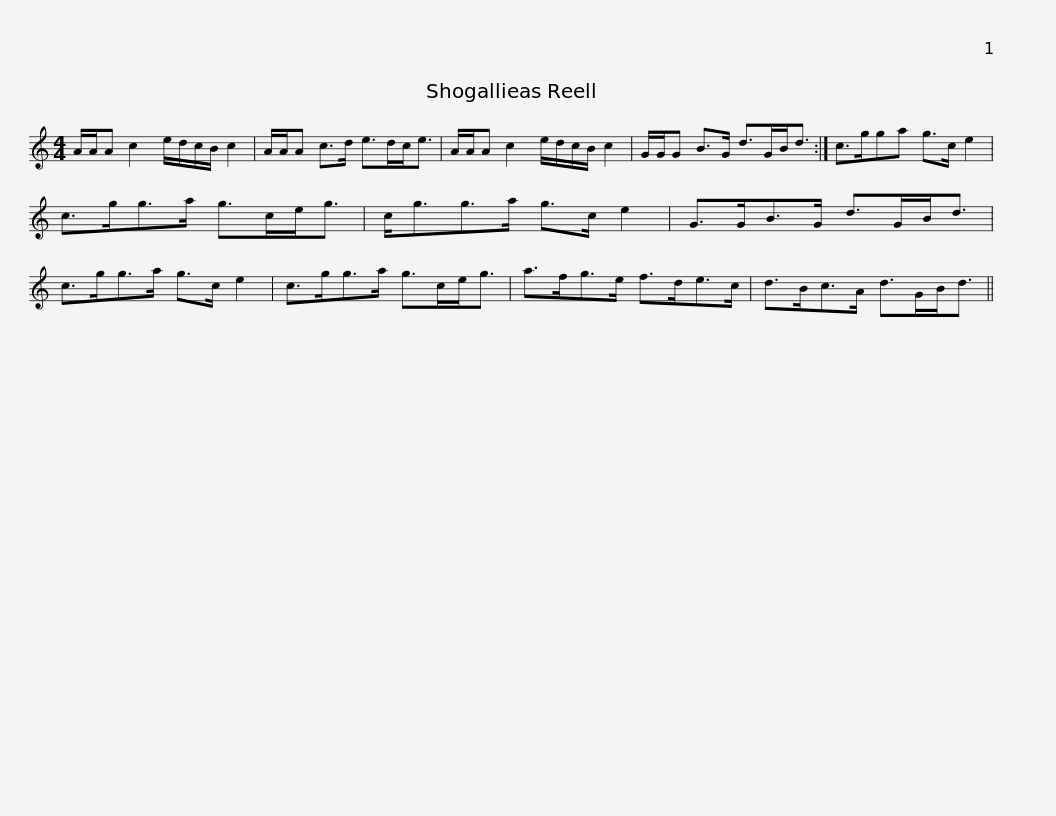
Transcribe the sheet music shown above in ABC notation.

X:1
L:1/8
M:4/4
I:linebreak $
K:C
V:1 treble
V:1
 A/A/A c2 e/d/c/B/ c2 | A/A/A c>d e>dc<e | A/A/A c2 e/d/c/B/ c2 | G/G/G B>G d>GB<d :|$ c>gga g>c e2 | %5
 c>gg>a g>ce<g | c<gg>a g>c e2 | G>GB>G d>GB<d | c>gg>a g>c e2 |$ c>gg>a g>ce<g | %10
 a>fg>e f>de>c | d>Bc>A d>GB<d || %12
